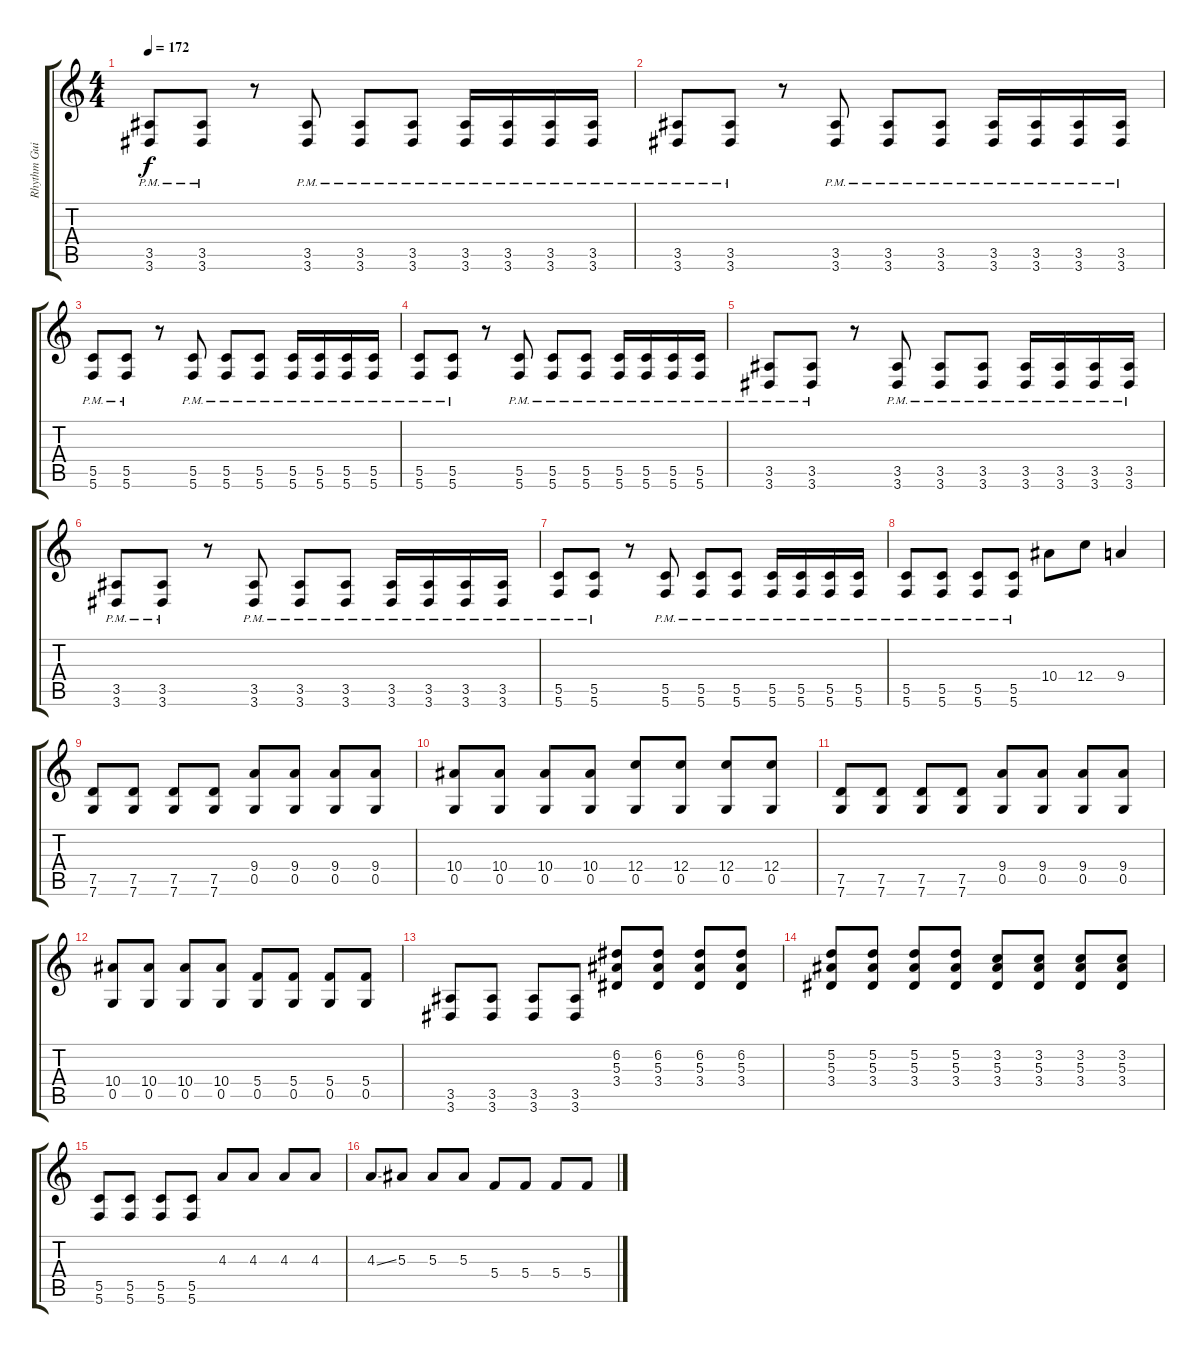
\track ("Rhythm Guitar 2" "Rhythm Gui") {instrument distortionguitar}
\staff {score tabs}
\tuning (D4 A3 F3 C3 G2 C2) {hide}
\ts (4 4)
\tempo 172
\clef g2
\ks c
(3.5{pm} 3.6{pm}).8{dy f} (3.5{pm} 3.6{pm}).8 r.8 (3.5{pm} 3.6{pm}).8 (3.5{pm} 3.6{pm}).8 (3.5{pm} 3.6{pm}).8 (3.5{pm} 3.6{pm}).16 (3.5{pm} 3.6{pm}).16 (3.5{pm} 3.6{pm}).16 (3.5{pm} 3.6{pm}).16 |
(3.5{pm} 3.6{pm}).8 (3.5{pm} 3.6{pm}).8 r.8 (3.5{pm} 3.6{pm}).8 (3.5{pm} 3.6{pm}).8 (3.5{pm} 3.6{pm}).8 (3.5{pm} 3.6{pm}).16 (3.5{pm} 3.6{pm}).16 (3.5{pm} 3.6{pm}).16 (3.5{pm} 3.6{pm}).16 |
(5.5{pm} 5.6{pm}).8 (5.5{pm} 5.6{pm}).8 r.8 (5.5{pm} 5.6{pm}).8 (5.5{pm} 5.6{pm}).8 (5.5{pm} 5.6{pm}).8 (5.5{pm} 5.6{pm}).16 (5.5{pm} 5.6{pm}).16 (5.5{pm} 5.6{pm}).16 (5.5{pm} 5.6{pm}).16 |
(5.5{pm} 5.6{pm}).8 (5.5{pm} 5.6{pm}).8 r.8 (5.5{pm} 5.6{pm}).8 (5.5{pm} 5.6{pm}).8 (5.5{pm} 5.6{pm}).8 (5.5{pm} 5.6{pm}).16 (5.5{pm} 5.6{pm}).16 (5.5{pm} 5.6{pm}).16 (5.5{pm} 5.6{pm}).16 |
(3.5{pm} 3.6{pm}).8 (3.5{pm} 3.6{pm}).8 r.8 (3.5{pm} 3.6{pm}).8 (3.5{pm} 3.6{pm}).8 (3.5{pm} 3.6{pm}).8 (3.5{pm} 3.6{pm}).16 (3.5{pm} 3.6{pm}).16 (3.5{pm} 3.6{pm}).16 (3.5{pm} 3.6{pm}).16 |
(3.5{pm} 3.6{pm}).8 (3.5{pm} 3.6{pm}).8 r.8 (3.5{pm} 3.6{pm}).8 (3.5{pm} 3.6{pm}).8 (3.5{pm} 3.6{pm}).8 (3.5{pm} 3.6{pm}).16 (3.5{pm} 3.6{pm}).16 (3.5{pm} 3.6{pm}).16 (3.5{pm} 3.6{pm}).16 |
(5.5{pm} 5.6{pm}).8 (5.5{pm} 5.6{pm}).8 r.8 (5.5{pm} 5.6{pm}).8 (5.5{pm} 5.6{pm}).8 (5.5{pm} 5.6{pm}).8 (5.5{pm} 5.6{pm}).16 (5.5{pm} 5.6{pm}).16 (5.5{pm} 5.6{pm}).16 (5.5{pm} 5.6{pm}).16 |
(5.5{pm} 5.6{pm}).8 (5.5{pm} 5.6{pm}).8 (5.5{pm} 5.6{pm}).8 (5.5{pm} 5.6{pm}).8 10.4.8 12.4.8 9.4.4 |
(7.5 7.6).8 (7.5 7.6).8 (7.5 7.6).8 (7.5 7.6).8 (9.4 0.5).8 (9.4 0.5).8 (9.4 0.5).8 (9.4 0.5).8 |
(10.4 0.5).8 (10.4 0.5).8 (10.4 0.5).8 (10.4 0.5).8 (12.4 0.5).8 (12.4 0.5).8 (12.4 0.5).8 (12.4 0.5).8 |
(7.5 7.6).8 (7.5 7.6).8 (7.5 7.6).8 (7.5 7.6).8 (9.4 0.5).8 (9.4 0.5).8 (9.4 0.5).8 (9.4 0.5).8 |
(10.4 0.5).8 (10.4 0.5).8 (10.4 0.5).8 (10.4 0.5).8 (5.4 0.5).8 (5.4 0.5).8 (5.4 0.5).8 (5.4 0.5).8 |
(3.5 3.6).8 (3.5 3.6).8 (3.5 3.6).8 (3.5 3.6).8 (6.2 5.3 3.4).8 (6.2 5.3 3.4).8 (6.2 5.3 3.4).8 (6.2 5.3 3.4).8 |
(5.2 5.3 3.4).8 (5.2 5.3 3.4).8 (5.2 5.3 3.4).8 (5.2 5.3 3.4).8 (3.2 5.3 3.4).8 (3.2 5.3 3.4).8 (3.2 5.3 3.4).8 (3.2 5.3 3.4).8 |
(5.5 5.6).8 (5.5 5.6).8 (5.5 5.6).8 (5.5 5.6).8 4.3.8 4.3.8 4.3.8 4.3.8 |
4.3{ss}.8 5.3.8 5.3.8 5.3.8 5.4.8 5.4.8 5.4.8 5.4.8
